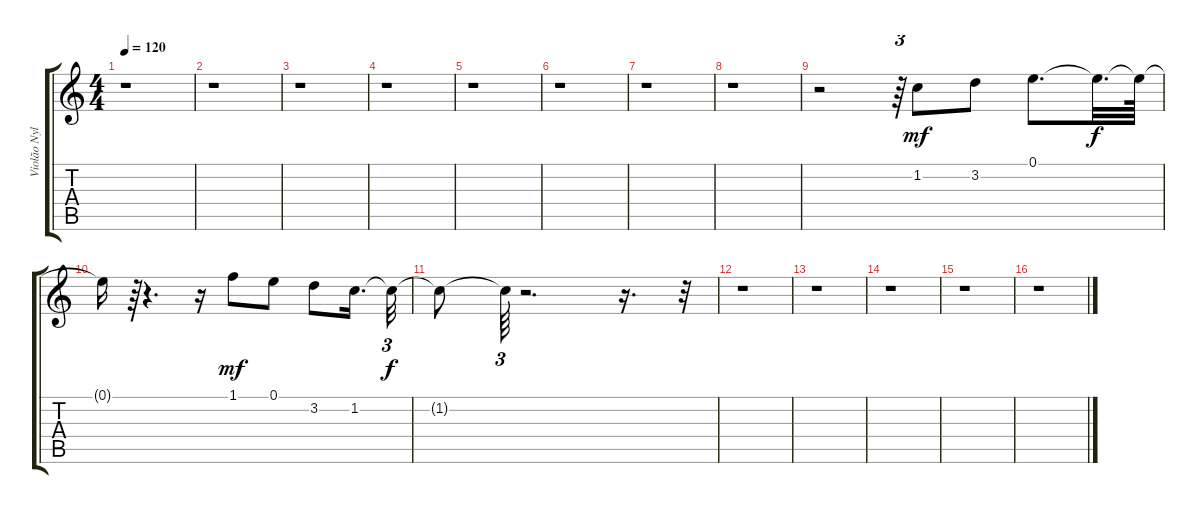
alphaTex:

\track ("Violão Nylon" "Violão Nyl") {instrument acousticguitarnylon}
\staff {score tabs}
\tuning (E4 B3 G3 D3 A2 E2) {hide}
\ts (4 4)
\tempo 120
\clef g2
\ks c
r.1{dy f} |
r.1 |
r.1 |
r.1 |
r.1 |
r.1 |
r.1 |
r.1 |
r.2 r.64{tu (3 2)} 1.2.8{dy mf} 3.2.8 0.1.8{d} 0.1{t}.32{d dy f} 0.1{t}.64 |
0.1{t}.16 r.64{tu (3 2)} r.4{d} r.16 1.1.8{dy mf} 0.1.8 3.2.8 1.2.16{d} 1.2{t}.32{tu (3 2) dy f} |
1.2{t}.8 1.2{t}.64{tu (3 2)} r.2{d} r.16{d} r.32{tu (3 2)} |
r.1 |
r.1 |
r.1 |
r.1 |
r.1
